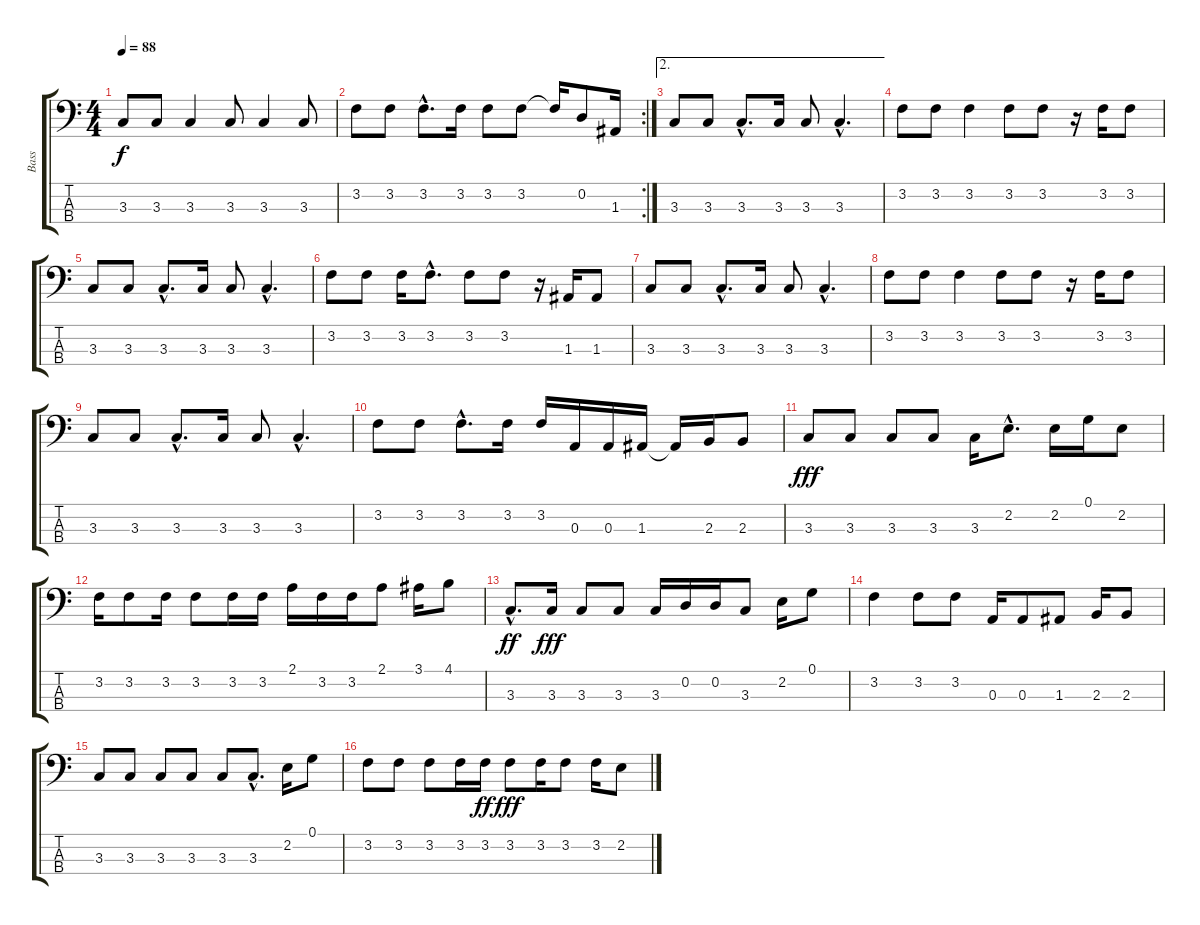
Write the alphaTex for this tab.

\track ("Bass" "Bass") {instrument electricbasspick}
\staff {score tabs}
\tuning (G2 D2 A1 E1) {hide}
\ts (4 4)
\tempo 88
\clef f4
\ks c
3.3.8{dy f} 3.3.8 3.3.4 3.3.8 3.3.4 3.3.8 |
\rc 2
3.2.8 3.2.8 3.2{hac}.8{d} 3.2.16 3.2.8 3.2.8 3.2{t}.16 0.2.8 1.3.16 |
\ae 2
3.3.8 3.3.8 3.3{hac}.8{d} 3.3.16 3.3.8 3.3{hac}.4{d} |
3.2.8 3.2.8 3.2.4 3.2.8 3.2.8 r.16 3.2.16 3.2.8 |
3.3.8 3.3.8 3.3{hac}.8{d} 3.3.16 3.3.8 3.3{hac}.4{d} |
3.2.8 3.2.8 3.2.16 3.2{hac}.8{d} 3.2.8 3.2.8 r.16 1.3.16 1.3.8 |
3.3.8 3.3.8 3.3{hac}.8{d} 3.3.16 3.3.8 3.3{hac}.4{d} |
3.2.8 3.2.8 3.2.4 3.2.8 3.2.8 r.16 3.2.16 3.2.8 |
3.3.8 3.3.8 3.3{hac}.8{d} 3.3.16 3.3.8 3.3{hac}.4{d} |
3.2.8 3.2.8 3.2{hac}.8{d} 3.2.16 3.2.16 0.3.16 0.3.16 1.3.16 1.3{t}.16 2.3.16 2.3.8 |
3.3.8{dy fff} 3.3.8 3.3.8 3.3.8 3.3.16 2.2{hac}.8{d} 2.2.16 0.1.16 2.2.8 |
3.2.16 3.2.8 3.2.16 3.2.8 3.2.16 3.2.16 2.1.16 3.2.16 3.2.16 2.1.8 3.1.16 4.1.8 |
3.3{hac}.8{d dy ff} 3.3.16{dy fff} 3.3.8 3.3.8 3.3.16 0.2.16 0.2.16 3.3.8 2.2.16 0.1.8 |
3.2.4 3.2.8 3.2.8 0.3.16 0.3.8 1.3.8 2.3.16 2.3.8 |
3.3.8 3.3.8 3.3.8 3.3.8 3.3.8 3.3{hac}.8{d} 2.2.16 0.1.8 |
3.2.8 3.2.8 3.2.8 3.2.16 3.2.16{dy ff} 3.2.8{dy fff} 3.2.16 3.2.8 3.2.16 2.2.8
